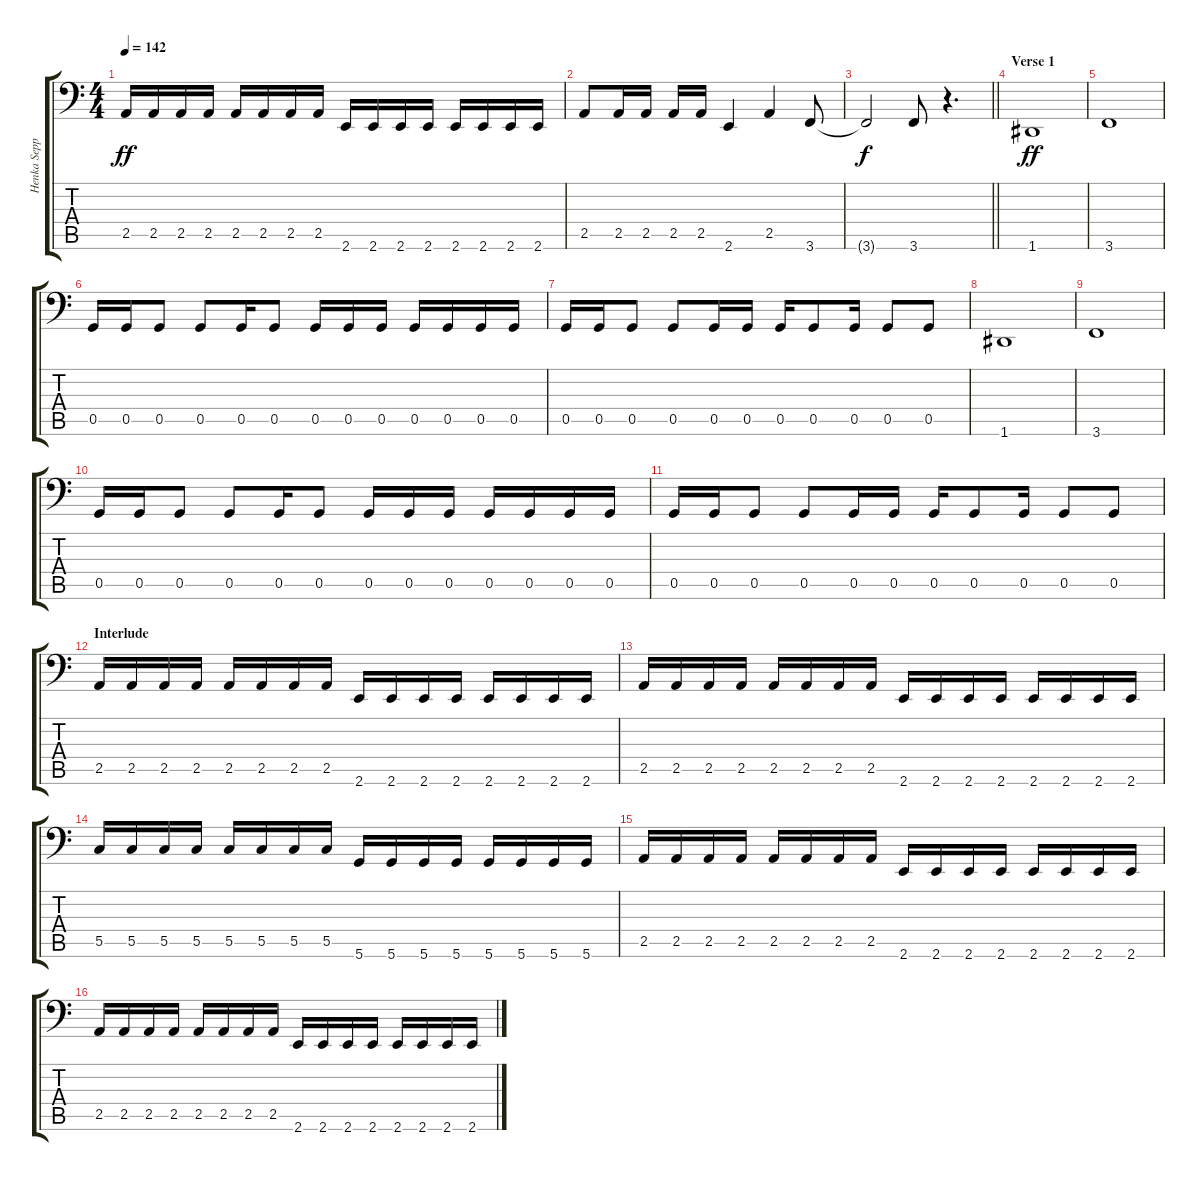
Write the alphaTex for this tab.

\track ("Henka Seppäla" "Henka Sepp") {instrument electricbasspick}
\staff {score tabs}
\tuning (D3 A2 F2 C2 G1 D1) {hide}
\ts (4 4)
\tempo 142
\clef f4
\ks c
2.5.16{dy ff} 2.5.16 2.5.16 2.5.16 2.5.16 2.5.16 2.5.16 2.5.16 2.6.16 2.6.16 2.6.16 2.6.16 2.6.16 2.6.16 2.6.16 2.6.16 |
2.5.8 2.5.16 2.5.16 2.5.16 2.5.16 2.6.4 2.5.4 3.6.8 |
\barLineRight lightlight
3.6{t}.2{dy f} 3.6.8 r.4{d} |
\section ("" "Verse 1")
1.6.1{dy ff} |
3.6.1 |
0.5.16 0.5.16 0.5.8 0.5.8 0.5.16 0.5.8 0.5.16 0.5.16 0.5.16 0.5.16 0.5.16 0.5.16 0.5.16 |
0.5.16 0.5.16 0.5.8 0.5.8 0.5.16 0.5.16 0.5.16 0.5.8 0.5.16 0.5.8 0.5.8 |
1.6.1 |
3.6.1 |
0.5.16 0.5.16 0.5.8 0.5.8 0.5.16 0.5.8 0.5.16 0.5.16 0.5.16 0.5.16 0.5.16 0.5.16 0.5.16 |
0.5.16 0.5.16 0.5.8 0.5.8 0.5.16 0.5.16 0.5.16 0.5.8 0.5.16 0.5.8 0.5.8 |
\section ("" "Interlude")
2.5.16 2.5.16 2.5.16 2.5.16 2.5.16 2.5.16 2.5.16 2.5.16 2.6.16 2.6.16 2.6.16 2.6.16 2.6.16 2.6.16 2.6.16 2.6.16 |
2.5.16 2.5.16 2.5.16 2.5.16 2.5.16 2.5.16 2.5.16 2.5.16 2.6.16 2.6.16 2.6.16 2.6.16 2.6.16 2.6.16 2.6.16 2.6.16 |
5.5.16 5.5.16 5.5.16 5.5.16 5.5.16 5.5.16 5.5.16 5.5.16 5.6.16 5.6.16 5.6.16 5.6.16 5.6.16 5.6.16 5.6.16 5.6.16 |
2.5.16 2.5.16 2.5.16 2.5.16 2.5.16 2.5.16 2.5.16 2.5.16 2.6.16 2.6.16 2.6.16 2.6.16 2.6.16 2.6.16 2.6.16 2.6.16 |
2.5.16 2.5.16 2.5.16 2.5.16 2.5.16 2.5.16 2.5.16 2.5.16 2.6.16 2.6.16 2.6.16 2.6.16 2.6.16 2.6.16 2.6.16 2.6.16
